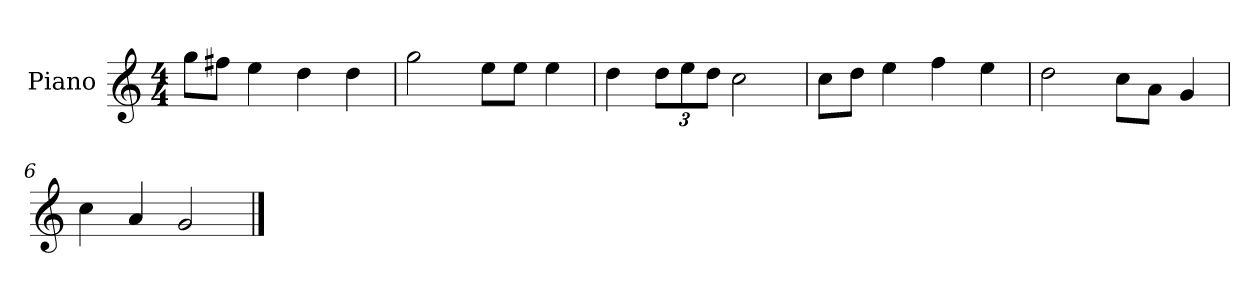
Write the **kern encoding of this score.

**kern
*part1
*staff1
*I"Piano
*I'P-no
*clefG2
*k[]
*M4/4
*MM90
=1
8gg\L
8ff#X\J
4ee\
4dd\
4dd\
=2
2gg\
8ee\L
8ee\J
4ee\
=3
4dd\
*Xbrackettup
12dd\L
12ee\
12dd\J
2cc\
=4
8cc\L
8dd\J
4ee\
4ff\
4ee\
=5
2dd\
8cc\L
8a\J
4g/
=6
4cc\
4a/
2g/
==
*-
